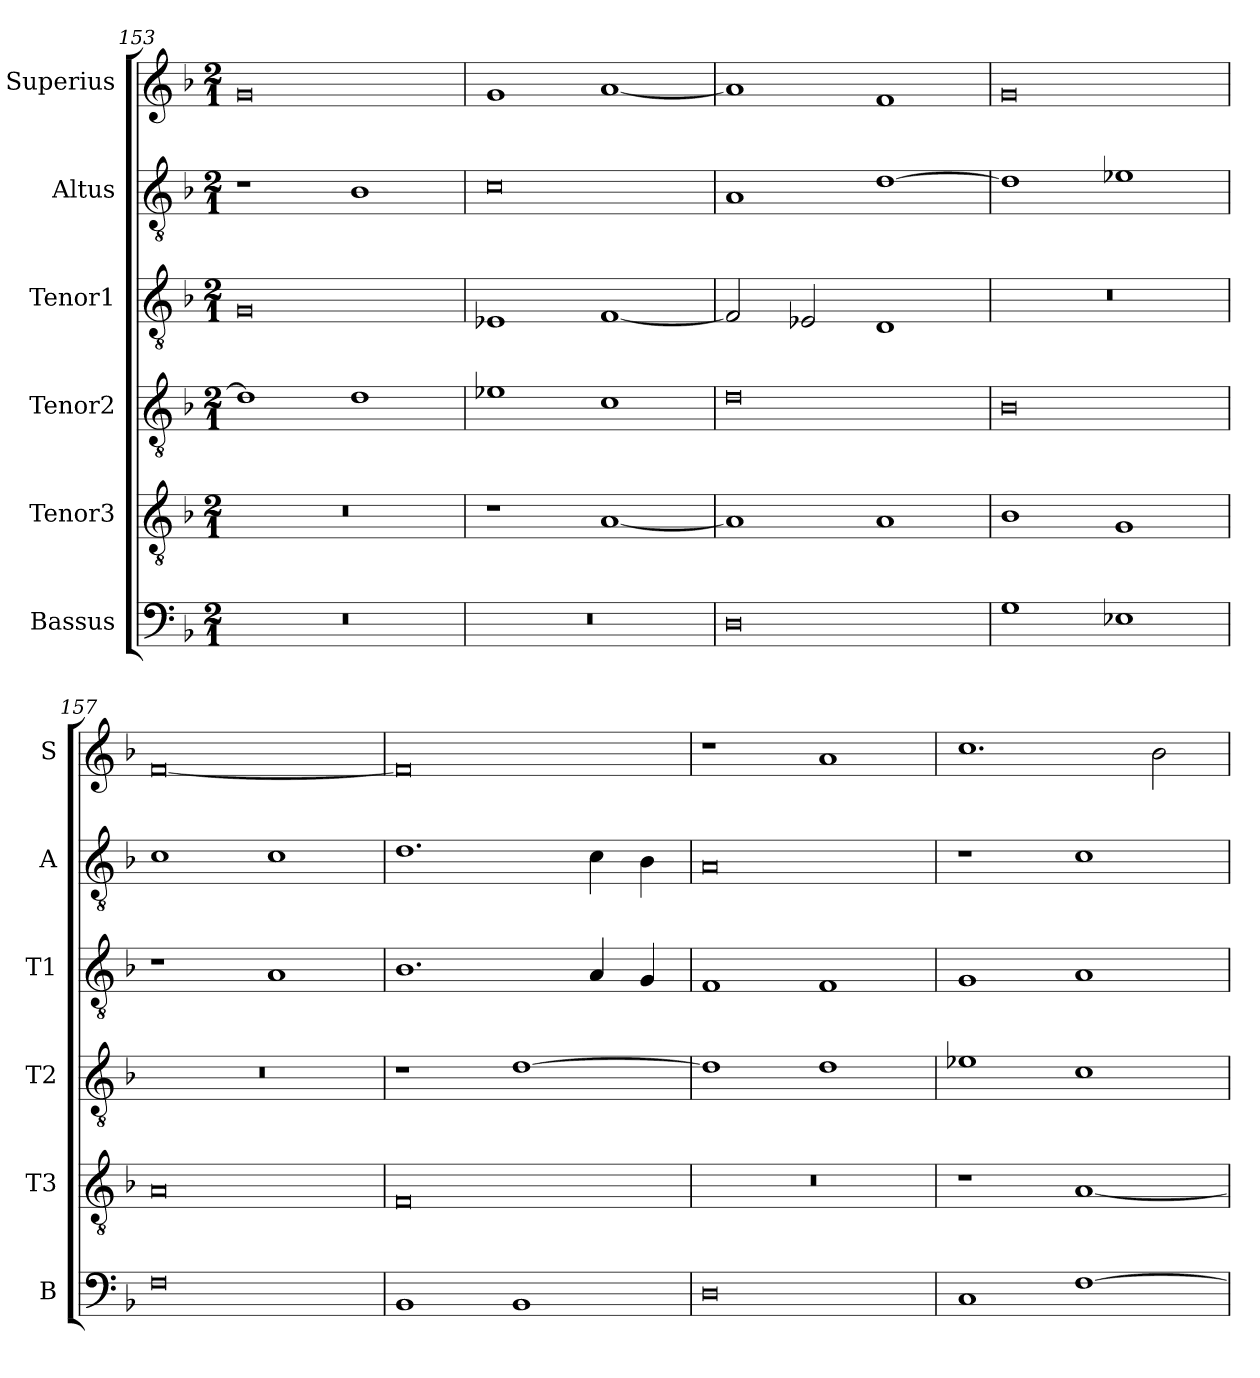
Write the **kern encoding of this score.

**kern	**kern	**kern	**kern	**kern	**kern
*part6	*part5	*part4	*part3	*part2	*part1
*staff6	*staff5	*staff4	*staff3	*staff2	*staff1
*I"Bassus	*I"Tenor3	*I"Tenor2	*I"Tenor1	*I"Altus	*I"Superius
*I'B	*I'T3	*I'T2	*I'T1	*I'A	*I'S
*clefF4	*clefGv2	*clefGv2	*clefGv2	*clefGv2	*clefG2
*k[b-]	*k[b-]	*k[b-]	*k[b-]	*k[b-]	*k[b-]
*M2/1	*M2/1	*M2/1	*M2/1	*M2/1	*M2/1
=153	=153	=153	=153	=153	=153
0r	0r	1d]	0G	1r	0g
.	.	1d	.	1B-	.
=154	=154	=154	=154	=154	=154
0r	1r	1e-X	1E-X	0c	1g
.	[1A	1c	[1F	.	[1a
=155	=155	=155	=155	=155	=155
0D	1A]	0d	2F/]	1A	1a]
.	.	.	2E-X/	.	.
.	1A	.	1D	[1d	1f
=156	=156	=156	=156	=156	=156
1G	1B-	0B-	0r	1d]	0g
1E-X	1G	.	.	1e-X	.
=157	=157	=157	=157	=157	=157
0F	0A	0r	1r	1c	[0f
.	.	.	1A	1c	.
=158	=158	=158	=158	=158	=158
1BB-	0F	1r	1.B-	1.d	0f]
1BB-	.	[1d	.	.	.
.	.	.	4A/	4c\	.
.	.	.	4G/	4B-\	.
=159	=159	=159	=159	=159	=159
0D	0r	1d]	1F	0A	1r
.	.	1d	1F	.	1a
=160	=160	=160	=160	=160	=160
1C	1r	1e-X	1G	1r	1.cc
[1F	[1A	1c	1A	1c	.
.	.	.	.	.	2b-\
=	=	=	=	=	=
*-	*-	*-	*-	*-	*-
